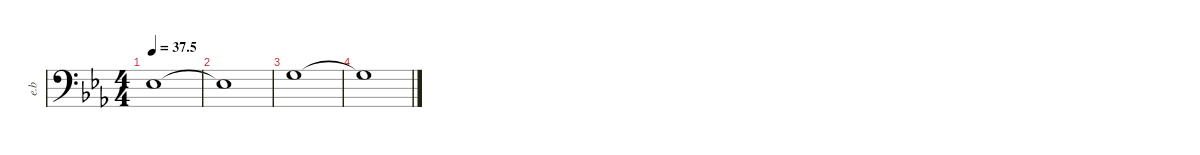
\defaultSystemsLayout 4
\hideDynamics
\bracketExtendMode nobrackets
\otherSystemsTrackNameOrientation horizontal
\track ("Electric Bass" "e.b") {instrument electricbassfinger}
\staff {score}
\tuning (G2 D2 A1 E1)
\ts (4 4)
\tempo
37.5
\accidentals auto
\clef f4
\ottava regular
\simile none
\ks cminor
11.4.1{dy ff} |
11.4{t}.1 |
15.4.1 |
15.4{t}.1
